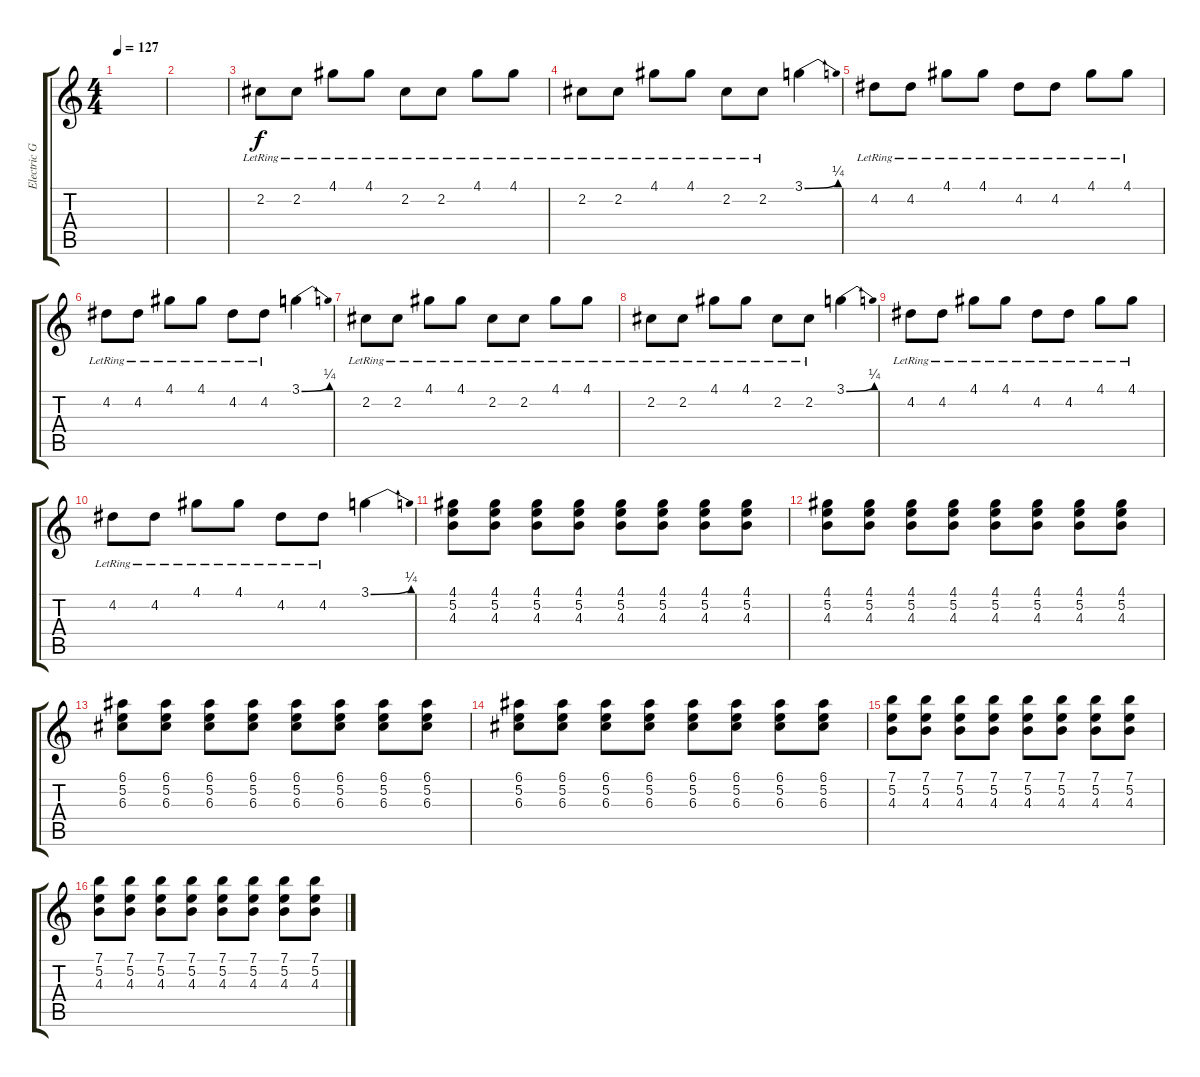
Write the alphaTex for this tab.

\track ("Electric Guitar" "Electric G") {instrument overdrivenguitar}
\staff {score tabs}
\tuning (E4 B3 G3 D3 A2 E2) {hide}
\ts (4 4)
\tempo 127
\clef g2
\ks c
|
|
2.2{lr}.8{volume 7} 2.2{lr}.8 4.1{lr}.8 4.1{lr}.8 2.2{lr}.8 2.2{lr}.8 4.1{lr}.8 4.1{lr}.8 |
2.2{lr}.8 2.2{lr}.8 4.1{lr}.8 4.1{lr}.8 2.2{lr}.8 2.2{lr}.8 3.1{be (bend 0 0 60 1)}.4 |
4.2{lr}.8 4.2{lr}.8 4.1{lr}.8 4.1{lr}.8 4.2{lr}.8 4.2{lr}.8 4.1{lr}.8 4.1{lr}.8 |
4.2{lr}.8 4.2{lr}.8 4.1{lr}.8 4.1{lr}.8 4.2{lr}.8 4.2{lr}.8 3.1{be (bend 0 0 60 1)}.4 |
2.2{lr}.8{volume 8} 2.2{lr}.8 4.1{lr}.8 4.1{lr}.8 2.2{lr}.8 2.2{lr}.8 4.1{lr}.8 4.1{lr}.8 |
2.2{lr}.8 2.2{lr}.8 4.1{lr}.8 4.1{lr}.8 2.2{lr}.8 2.2{lr}.8 3.1{be (bend 0 0 60 1)}.4 |
4.2{lr}.8 4.2{lr}.8 4.1{lr}.8 4.1{lr}.8 4.2{lr}.8 4.2{lr}.8 4.1{lr}.8 4.1{lr}.8 |
4.2{lr}.8 4.2{lr}.8 4.1{lr}.8 4.1{lr}.8 4.2{lr}.8 4.2{lr}.8 3.1{be (bend 0 0 60 1)}.4 |
(4.1 5.2 4.3).8{volume 12} (4.1 5.2 4.3).8 (4.1 5.2 4.3).8 (4.1 5.2 4.3).8 (4.1 5.2 4.3).8 (4.1 5.2 4.3).8 (4.1 5.2 4.3).8 (4.1 5.2 4.3).8 |
(4.1 5.2 4.3).8 (4.1 5.2 4.3).8 (4.1 5.2 4.3).8 (4.1 5.2 4.3).8 (4.1 5.2 4.3).8 (4.1 5.2 4.3).8 (4.1 5.2 4.3).8 (4.1 5.2 4.3).8 |
(6.1 5.2 6.3).8 (6.1 5.2 6.3).8 (6.1 5.2 6.3).8 (6.1 5.2 6.3).8 (6.1 5.2 6.3).8 (6.1 5.2 6.3).8 (6.1 5.2 6.3).8 (6.1 5.2 6.3).8 |
(6.1 5.2 6.3).8 (6.1 5.2 6.3).8 (6.1 5.2 6.3).8 (6.1 5.2 6.3).8 (6.1 5.2 6.3).8 (6.1 5.2 6.3).8 (6.1 5.2 6.3).8 (6.1 5.2 6.3).8 |
(7.1 5.2 4.3).8 (7.1 5.2 4.3).8 (7.1 5.2 4.3).8 (7.1 5.2 4.3).8 (7.1 5.2 4.3).8 (7.1 5.2 4.3).8 (7.1 5.2 4.3).8 (7.1 5.2 4.3).8 |
(7.1 5.2 4.3).8 (7.1 5.2 4.3).8 (7.1 5.2 4.3).8 (7.1 5.2 4.3).8 (7.1 5.2 4.3).8 (7.1 5.2 4.3).8 (7.1 5.2 4.3).8 (7.1 5.2 4.3).8
